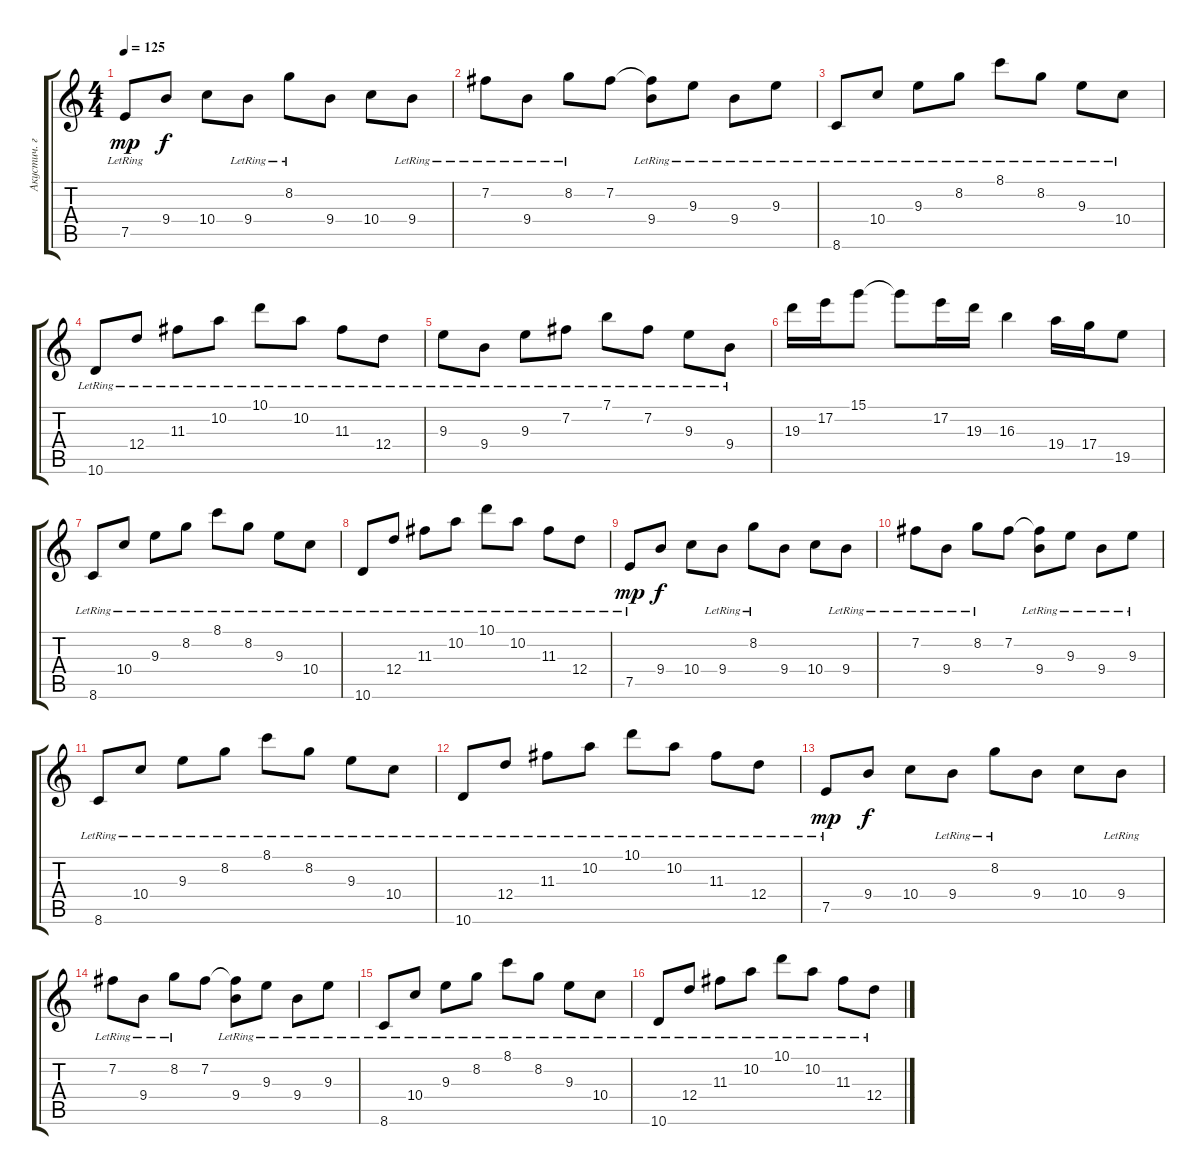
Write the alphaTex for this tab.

\track ("Акустич. гитара" "Акустич. г") {instrument acousticguitarsteel}
\staff {score tabs}
\tuning (E4 B3 G3 D3 A2 E2) {hide}
\ts (4 4)
\tempo 125
\clef g2
\ks c
7.5{lr}.8{dy mp} 9.4.8{dy f} 10.4.8 9.4{lr}.8 8.2{lr}.8 9.4.8 10.4.8 9.4{lr}.8 |
7.2{lr}.8 9.4{lr}.8 8.2{lr}.8 7.2.8 (7.2{t} 9.4{lr}).8 9.3{lr}.8 9.4{lr}.8 9.3{lr}.8 |
8.6{lr}.8 10.4{lr}.8 9.3{lr}.8 8.2{lr}.8 8.1{lr}.8 8.2{lr}.8 9.3{lr}.8 10.4{lr}.8 |
10.6{lr}.8 12.4{lr}.8 11.3{lr}.8 10.2{lr}.8 10.1{lr}.8 10.2{lr}.8 11.3{lr}.8 12.4{lr}.8 |
9.3{lr}.8 9.4{lr}.8 9.3{lr}.8 7.2{lr}.8 7.1{lr}.8 7.2{lr}.8 9.3{lr}.8 9.4{lr}.8 |
19.3.16 17.2.16 15.1.8 15.1{t}.8 17.2.16 19.3.16 16.3.4 19.4.16 17.4.16 19.5.8 |
8.6{lr}.8 10.4{lr}.8 9.3{lr}.8 8.2{lr}.8 8.1{lr}.8 8.2{lr}.8 9.3{lr}.8 10.4{lr}.8 |
10.6{lr}.8 12.4{lr}.8 11.3{lr}.8 10.2{lr}.8 10.1{lr}.8 10.2{lr}.8 11.3{lr}.8 12.4{lr}.8 |
7.5{lr}.8{dy mp} 9.4.8{dy f} 10.4.8 9.4{lr}.8 8.2{lr}.8 9.4.8 10.4.8 9.4{lr}.8 |
7.2{lr}.8 9.4{lr}.8 8.2{lr}.8 7.2.8 (7.2{t} 9.4{lr}).8 9.3{lr}.8 9.4{lr}.8 9.3{lr}.8 |
8.6{lr}.8 10.4{lr}.8 9.3{lr}.8 8.2{lr}.8 8.1{lr}.8 8.2{lr}.8 9.3{lr}.8 10.4{lr}.8 |
10.6{lr}.8 12.4{lr}.8 11.3{lr}.8 10.2{lr}.8 10.1{lr}.8 10.2{lr}.8 11.3{lr}.8 12.4{lr}.8 |
7.5{lr}.8{dy mp} 9.4.8{dy f} 10.4.8 9.4{lr}.8 8.2{lr}.8 9.4.8 10.4.8 9.4{lr}.8 |
7.2{lr}.8 9.4{lr}.8 8.2{lr}.8 7.2.8 (7.2{t} 9.4{lr}).8 9.3{lr}.8 9.4{lr}.8 9.3{lr}.8 |
8.6{lr}.8 10.4{lr}.8 9.3{lr}.8 8.2{lr}.8 8.1{lr}.8 8.2{lr}.8 9.3{lr}.8 10.4{lr}.8 |
10.6{lr}.8 12.4{lr}.8 11.3{lr}.8 10.2{lr}.8 10.1{lr}.8 10.2{lr}.8 11.3{lr}.8 12.4{lr}.8
